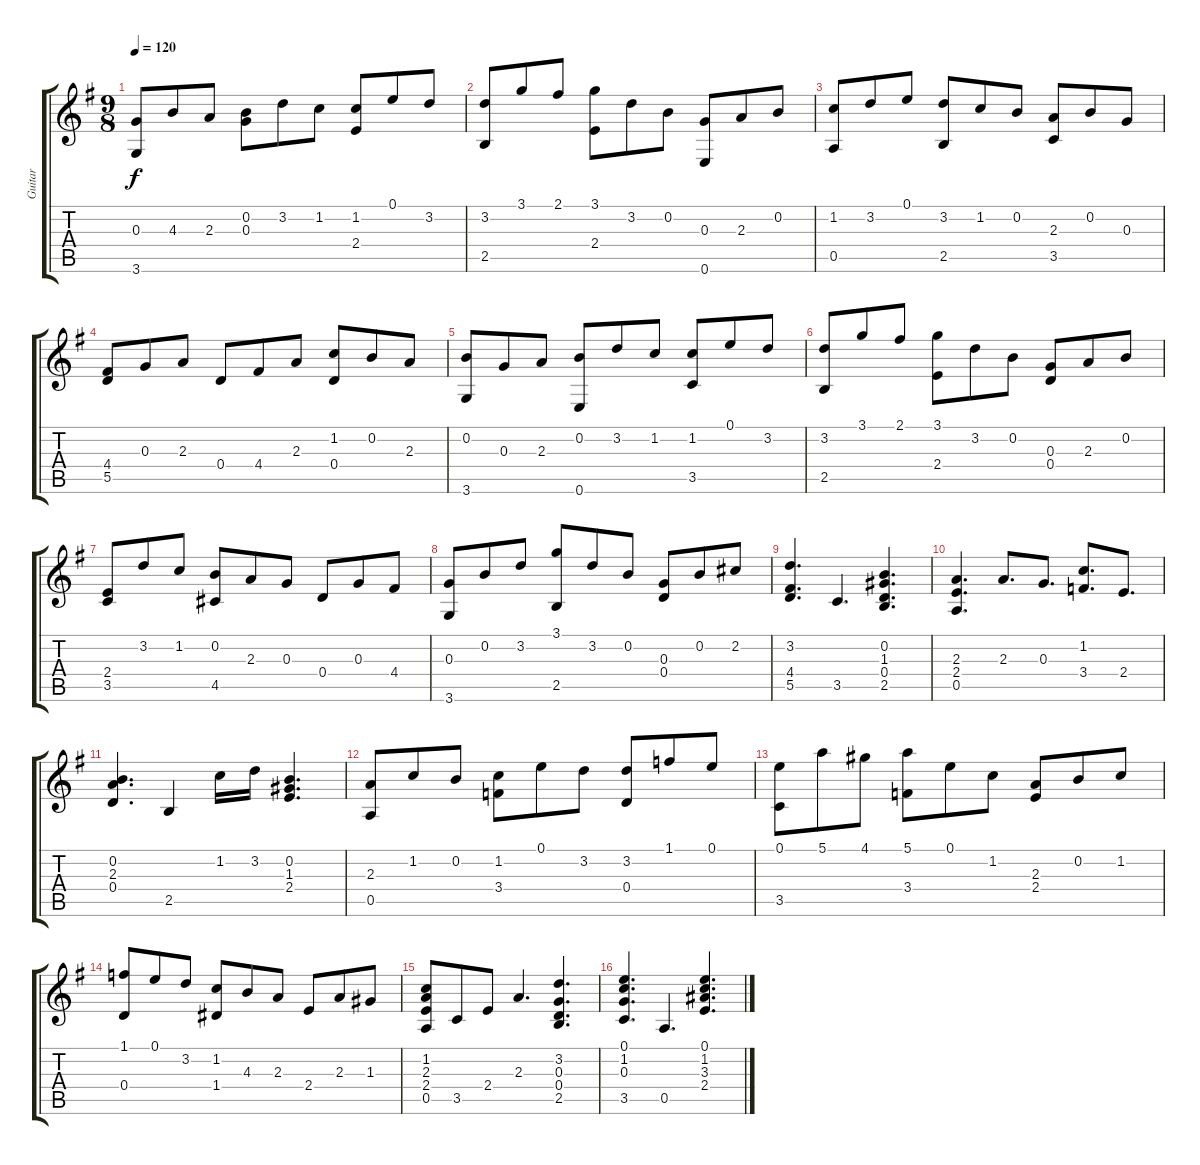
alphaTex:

\track ("Guitar" "Guitar") {instrument acousticguitarsteel}
\staff {score tabs}
\tuning (E4 B3 G3 D3 A2 E2) {hide}
\ts (9 8)
\tempo 120
\clef g2
\ks g
(0.3 3.6).8{dy f} 4.3.8 2.3.8 (0.2 0.3).8 3.2.8 1.2.8 (1.2 2.4).8 0.1.8 3.2.8 |
(3.2 2.5).8 3.1.8 2.1.8 (3.1 2.4).8 3.2.8 0.2.8 (0.3 0.6).8 2.3.8 0.2.8 |
(1.2 0.5).8 3.2.8 0.1.8 (3.2 2.5).8 1.2.8 0.2.8 (2.3 3.5).8 0.2.8 0.3.8 |
(4.4 5.5).8 0.3.8 2.3.8 0.4.8 4.4.8 2.3.8 (1.2 0.4).8 0.2.8 2.3.8 |
(0.2 3.6).8 0.3.8 2.3.8 (0.2 0.6).8 3.2.8 1.2.8 (1.2 3.5).8 0.1.8 3.2.8 |
(3.2 2.5).8 3.1.8 2.1.8 (3.1 2.4).8 3.2.8 0.2.8 (0.3 0.4).8 2.3.8 0.2.8 |
(2.4 3.5).8 3.2.8 1.2.8 (0.2 4.5).8 2.3.8 0.3.8 0.4.8 0.3.8 4.4.8 |
(0.3 3.6).8 0.2.8 3.2.8 (3.1 2.5).8 3.2.8 0.2.8 (0.3 0.4).8 0.2.8 2.2.8 |
(3.2 4.4 5.5).4{d} 3.5.4{d} (0.2 1.3 0.4 2.5).4{d} |
(2.3 2.4 0.5).4{d} 2.3.8{d} 0.3.8{d} (1.2 3.4).8{d} 2.4.8{d} |
(0.2 2.3 0.4).4{d} 2.5.4 1.2.16 3.2.16 (0.2 1.3 2.4).4{d} |
(2.3 0.5).8 1.2.8 0.2.8 (1.2 3.4).8 0.1.8 3.2.8 (3.2 0.4).8 1.1.8 0.1.8 |
(0.1 3.5).8 5.1.8 4.1.8 (5.1 3.4).8 0.1.8 1.2.8 (2.3 2.4).8 0.2.8 1.2.8 |
(1.1 0.4).8 0.1.8 3.2.8 (1.2 1.4).8 4.3.8 2.3.8 2.4.8 2.3.8 1.3.8 |
(1.2 2.3 2.4 0.5).8 3.5.8 2.4.8 2.3.4{d} (3.2 0.3 0.4 2.5).4{d} |
(0.1 1.2 0.3 3.5).4{d} 0.5.4{d} (0.1 1.2 3.3 2.4).4{d}
